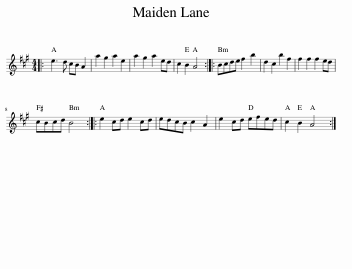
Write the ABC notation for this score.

X:1
L:1/8
M:4/4
I:linebreak $
K:A
V:1 treble
V:1
|: e3 d cB A2 | a2 g2 a2 e2 | a2 g2 a2 ed | c2 B2 A4 :: Bcde f2 b2 | %5
 d2 c2 b2 f2 | f2 f2 f2 ed |$ cBcd B4 :: e2 cd e2 cd | edcB c2 A2 | %10
 e2 cd efed | c2 B2 A4 :| %12
